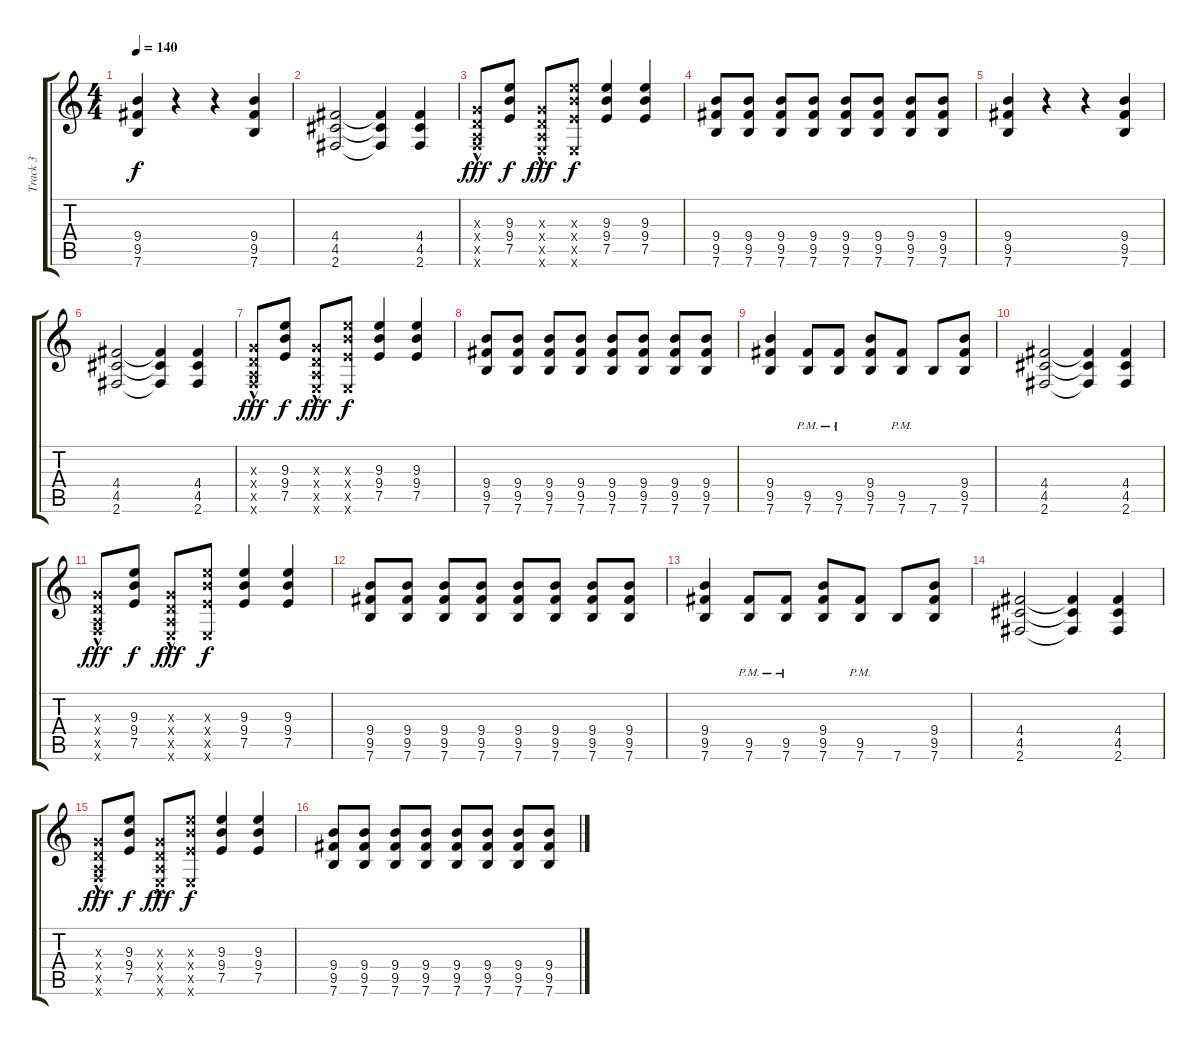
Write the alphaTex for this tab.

\track ("Track 3" "Track 3") {instrument distortionguitar}
\staff {score tabs}
\tuning (E4 B3 G3 D3 A2 E2) {hide}
\ts (4 4)
\tempo 140
\clef g2
\ks c
(9.4 9.5 7.6).4{dy f} r.4 r.4 (9.4 9.5 7.6).4 |
(4.4 4.5 2.6).2 (4.4{t} 4.5{t} 2.6{t}).4 (4.4 4.5 2.6).4 |
(0.3{x} 0.4{x} 0.5{x} 1.6{hac x}).8{dy fff} (9.3 9.4 7.5).8{dy f} (0.3{x} 0.4{x} 0.5{x} 0.6{hac x}).8{dy fff} (9.3{x} 9.4{x} 7.5{x} 0.6{x}).8{dy f} (9.3 9.4 7.5).4 (9.3 9.4 7.5).4 |
(9.4 9.5 7.6).8 (9.4 9.5 7.6).8 (9.4 9.5 7.6).8 (9.4 9.5 7.6).8 (9.4 9.5 7.6).8 (9.4 9.5 7.6).8 (9.4 9.5 7.6).8 (9.4 9.5 7.6).8 |
(9.4 9.5 7.6).4 r.4 r.4 (9.4 9.5 7.6).4 |
(4.4 4.5 2.6).2 (4.4{t} 4.5{t} 2.6{t}).4 (4.4 4.5 2.6).4 |
(0.3{x} 0.4{x} 0.5{x} 1.6{hac x}).8{dy fff} (9.3 9.4 7.5).8{dy f} (0.3{x} 0.4{x} 0.5{x} 0.6{hac x}).8{dy fff} (9.3{x} 9.4{x} 7.5{x} 0.6{x}).8{dy f} (9.3 9.4 7.5).4 (9.3 9.4 7.5).4 |
(9.4 9.5 7.6).8 (9.4 9.5 7.6).8 (9.4 9.5 7.6).8 (9.4 9.5 7.6).8 (9.4 9.5 7.6).8 (9.4 9.5 7.6).8 (9.4 9.5 7.6).8 (9.4 9.5 7.6).8 |
(9.4 9.5 7.6).4 (9.5 7.6{pm}).8 (9.5 7.6{pm}).8 (9.4 9.5 7.6).8 (9.5 7.6{pm}).8 7.6.8 (9.4 9.5 7.6).8 |
(4.4 4.5 2.6).2 (4.4{t} 4.5{t} 2.6{t}).4 (4.4 4.5 2.6).4 |
(0.3{x} 0.4{x} 0.5{x} 1.6{hac x}).8{dy fff} (9.3 9.4 7.5).8{dy f} (0.3{x} 0.4{x} 0.5{x} 0.6{hac x}).8{dy fff} (9.3{x} 9.4{x} 7.5{x} 0.6{x}).8{dy f} (9.3 9.4 7.5).4 (9.3 9.4 7.5).4 |
(9.4 9.5 7.6).8 (9.4 9.5 7.6).8 (9.4 9.5 7.6).8 (9.4 9.5 7.6).8 (9.4 9.5 7.6).8 (9.4 9.5 7.6).8 (9.4 9.5 7.6).8 (9.4 9.5 7.6).8 |
(9.4 9.5 7.6).4 (9.5 7.6{pm}).8 (9.5 7.6{pm}).8 (9.4 9.5 7.6).8 (9.5 7.6{pm}).8 7.6.8 (9.4 9.5 7.6).8 |
(4.4 4.5 2.6).2 (4.4{t} 4.5{t} 2.6{t}).4 (4.4 4.5 2.6).4 |
(0.3{x} 0.4{x} 0.5{x} 1.6{hac x}).8{dy fff} (9.3 9.4 7.5).8{dy f} (0.3{x} 0.4{x} 0.5{x} 0.6{hac x}).8{dy fff} (9.3{x} 9.4{x} 7.5{x} 0.6{x}).8{dy f} (9.3 9.4 7.5).4 (9.3 9.4 7.5).4 |
(9.4 9.5 7.6).8 (9.4 9.5 7.6).8 (9.4 9.5 7.6).8 (9.4 9.5 7.6).8 (9.4 9.5 7.6).8 (9.4 9.5 7.6).8 (9.4 9.5 7.6).8 (9.4 9.5 7.6).8
